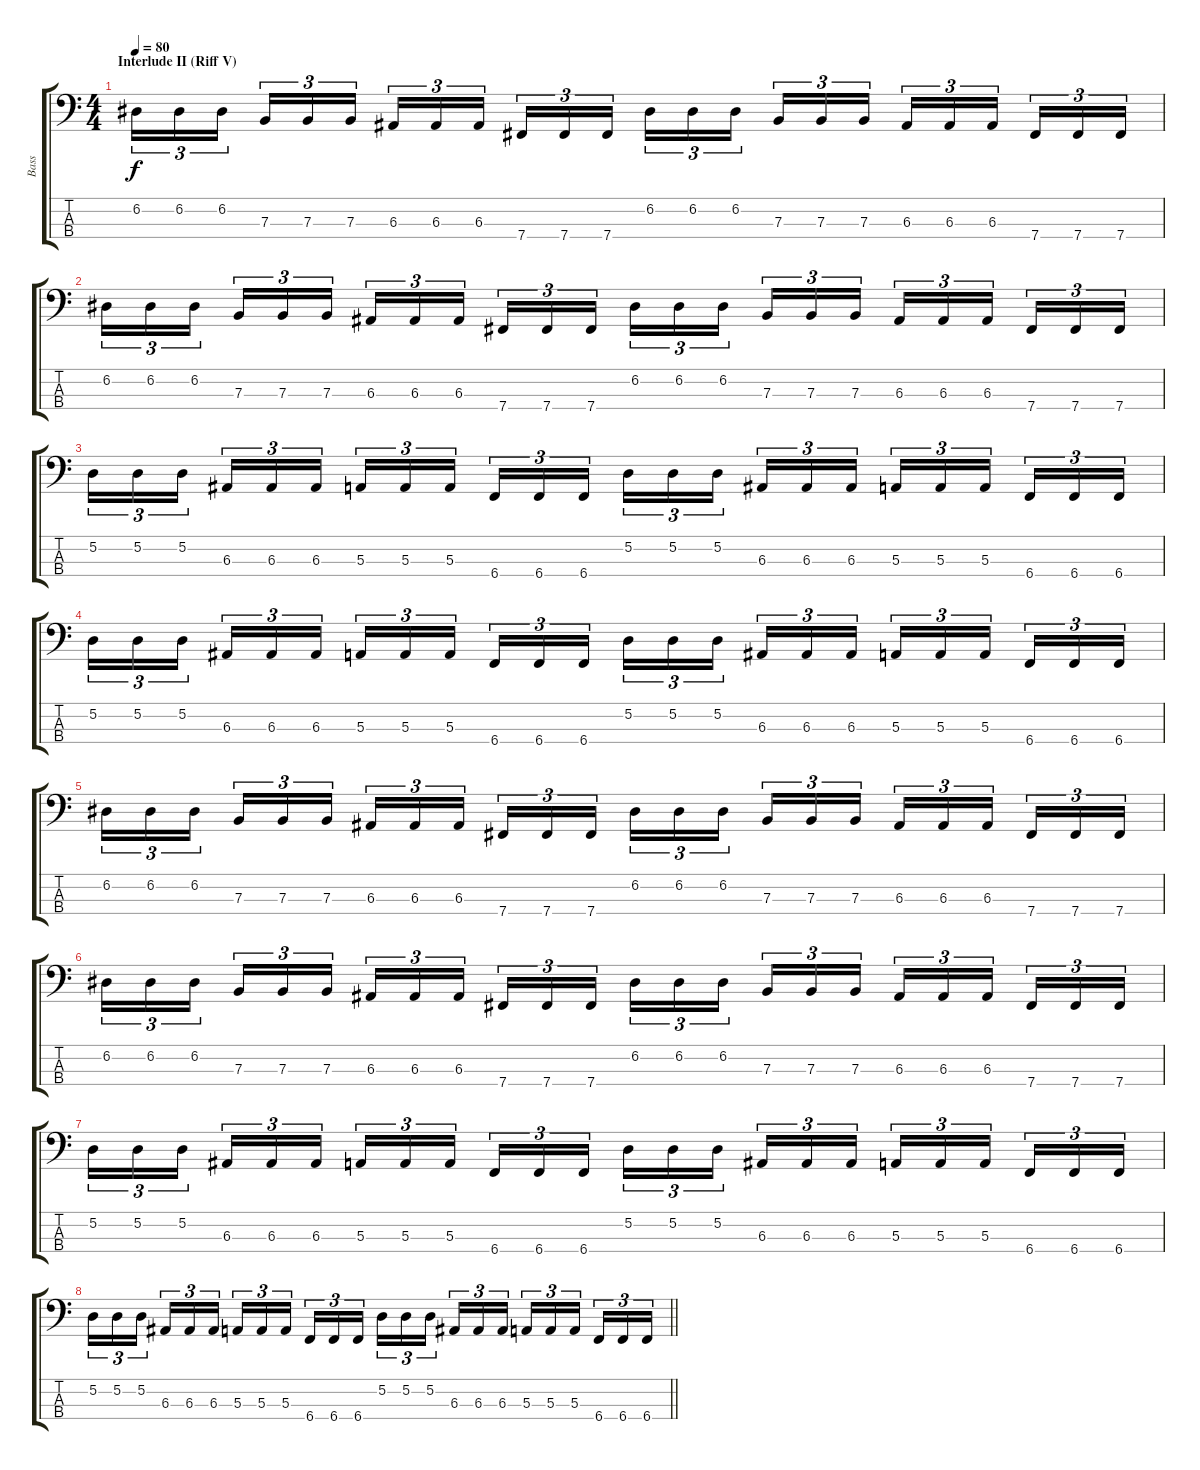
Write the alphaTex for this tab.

\track ("Bass" "Bass") {instrument overdrivenguitar}
\staff {score tabs}
\tuning (D2 A1 E1 B0) {hide}
\ts (4 4)
\section ("" "Interlude II (Riff V)")
\tempo 80
\clef f4
\ks c
6.2.16{tu (3 2) dy f} 6.2.16{tu (3 2)} 6.2.16{tu (3 2) beam splitsecondary} 7.3.16{tu (3 2)} 7.3.16{tu (3 2)} 7.3.16{tu (3 2)} 6.3.16{tu (3 2)} 6.3.16{tu (3 2)} 6.3.16{tu (3 2) beam splitsecondary} 7.4.16{tu (3 2)} 7.4.16{tu (3 2)} 7.4.16{tu (3 2)} 6.2.16{tu (3 2)} 6.2.16{tu (3 2)} 6.2.16{tu (3 2) beam splitsecondary} 7.3.16{tu (3 2)} 7.3.16{tu (3 2)} 7.3.16{tu (3 2)} 6.3.16{tu (3 2)} 6.3.16{tu (3 2)} 6.3.16{tu (3 2) beam splitsecondary} 7.4.16{tu (3 2)} 7.4.16{tu (3 2)} 7.4.16{tu (3 2)} |
6.2.16{tu (3 2)} 6.2.16{tu (3 2)} 6.2.16{tu (3 2) beam splitsecondary} 7.3.16{tu (3 2)} 7.3.16{tu (3 2)} 7.3.16{tu (3 2)} 6.3.16{tu (3 2)} 6.3.16{tu (3 2)} 6.3.16{tu (3 2) beam splitsecondary} 7.4.16{tu (3 2)} 7.4.16{tu (3 2)} 7.4.16{tu (3 2)} 6.2.16{tu (3 2)} 6.2.16{tu (3 2)} 6.2.16{tu (3 2) beam splitsecondary} 7.3.16{tu (3 2)} 7.3.16{tu (3 2)} 7.3.16{tu (3 2)} 6.3.16{tu (3 2)} 6.3.16{tu (3 2)} 6.3.16{tu (3 2) beam splitsecondary} 7.4.16{tu (3 2)} 7.4.16{tu (3 2)} 7.4.16{tu (3 2)} |
5.2.16{tu (3 2)} 5.2.16{tu (3 2)} 5.2.16{tu (3 2) beam splitsecondary} 6.3.16{tu (3 2)} 6.3.16{tu (3 2)} 6.3.16{tu (3 2)} 5.3.16{tu (3 2)} 5.3.16{tu (3 2)} 5.3.16{tu (3 2) beam splitsecondary} 6.4.16{tu (3 2)} 6.4.16{tu (3 2)} 6.4.16{tu (3 2)} 5.2.16{tu (3 2)} 5.2.16{tu (3 2)} 5.2.16{tu (3 2) beam splitsecondary} 6.3.16{tu (3 2)} 6.3.16{tu (3 2)} 6.3.16{tu (3 2)} 5.3.16{tu (3 2)} 5.3.16{tu (3 2)} 5.3.16{tu (3 2) beam splitsecondary} 6.4.16{tu (3 2)} 6.4.16{tu (3 2)} 6.4.16{tu (3 2)} |
5.2.16{tu (3 2)} 5.2.16{tu (3 2)} 5.2.16{tu (3 2) beam splitsecondary} 6.3.16{tu (3 2)} 6.3.16{tu (3 2)} 6.3.16{tu (3 2)} 5.3.16{tu (3 2)} 5.3.16{tu (3 2)} 5.3.16{tu (3 2) beam splitsecondary} 6.4.16{tu (3 2)} 6.4.16{tu (3 2)} 6.4.16{tu (3 2)} 5.2.16{tu (3 2)} 5.2.16{tu (3 2)} 5.2.16{tu (3 2) beam splitsecondary} 6.3.16{tu (3 2)} 6.3.16{tu (3 2)} 6.3.16{tu (3 2)} 5.3.16{tu (3 2)} 5.3.16{tu (3 2)} 5.3.16{tu (3 2) beam splitsecondary} 6.4.16{tu (3 2)} 6.4.16{tu (3 2)} 6.4.16{tu (3 2)} |
6.2.16{tu (3 2)} 6.2.16{tu (3 2)} 6.2.16{tu (3 2) beam splitsecondary} 7.3.16{tu (3 2)} 7.3.16{tu (3 2)} 7.3.16{tu (3 2)} 6.3.16{tu (3 2)} 6.3.16{tu (3 2)} 6.3.16{tu (3 2) beam splitsecondary} 7.4.16{tu (3 2)} 7.4.16{tu (3 2)} 7.4.16{tu (3 2)} 6.2.16{tu (3 2)} 6.2.16{tu (3 2)} 6.2.16{tu (3 2) beam splitsecondary} 7.3.16{tu (3 2)} 7.3.16{tu (3 2)} 7.3.16{tu (3 2)} 6.3.16{tu (3 2)} 6.3.16{tu (3 2)} 6.3.16{tu (3 2) beam splitsecondary} 7.4.16{tu (3 2)} 7.4.16{tu (3 2)} 7.4.16{tu (3 2)} |
6.2.16{tu (3 2)} 6.2.16{tu (3 2)} 6.2.16{tu (3 2) beam splitsecondary} 7.3.16{tu (3 2)} 7.3.16{tu (3 2)} 7.3.16{tu (3 2)} 6.3.16{tu (3 2)} 6.3.16{tu (3 2)} 6.3.16{tu (3 2) beam splitsecondary} 7.4.16{tu (3 2)} 7.4.16{tu (3 2)} 7.4.16{tu (3 2)} 6.2.16{tu (3 2)} 6.2.16{tu (3 2)} 6.2.16{tu (3 2) beam splitsecondary} 7.3.16{tu (3 2)} 7.3.16{tu (3 2)} 7.3.16{tu (3 2)} 6.3.16{tu (3 2)} 6.3.16{tu (3 2)} 6.3.16{tu (3 2) beam splitsecondary} 7.4.16{tu (3 2)} 7.4.16{tu (3 2)} 7.4.16{tu (3 2)} |
5.2.16{tu (3 2)} 5.2.16{tu (3 2)} 5.2.16{tu (3 2) beam splitsecondary} 6.3.16{tu (3 2)} 6.3.16{tu (3 2)} 6.3.16{tu (3 2)} 5.3.16{tu (3 2)} 5.3.16{tu (3 2)} 5.3.16{tu (3 2) beam splitsecondary} 6.4.16{tu (3 2)} 6.4.16{tu (3 2)} 6.4.16{tu (3 2)} 5.2.16{tu (3 2)} 5.2.16{tu (3 2)} 5.2.16{tu (3 2) beam splitsecondary} 6.3.16{tu (3 2)} 6.3.16{tu (3 2)} 6.3.16{tu (3 2)} 5.3.16{tu (3 2)} 5.3.16{tu (3 2)} 5.3.16{tu (3 2) beam splitsecondary} 6.4.16{tu (3 2)} 6.4.16{tu (3 2)} 6.4.16{tu (3 2)} |
\barLineRight lightlight
5.2.16{tu (3 2)} 5.2.16{tu (3 2)} 5.2.16{tu (3 2) beam splitsecondary} 6.3.16{tu (3 2)} 6.3.16{tu (3 2)} 6.3.16{tu (3 2)} 5.3.16{tu (3 2)} 5.3.16{tu (3 2)} 5.3.16{tu (3 2) beam splitsecondary} 6.4.16{tu (3 2)} 6.4.16{tu (3 2)} 6.4.16{tu (3 2)} 5.2.16{tu (3 2)} 5.2.16{tu (3 2)} 5.2.16{tu (3 2) beam splitsecondary} 6.3.16{tu (3 2)} 6.3.16{tu (3 2)} 6.3.16{tu (3 2)} 5.3.16{tu (3 2)} 5.3.16{tu (3 2)} 5.3.16{tu (3 2) beam splitsecondary} 6.4.16{tu (3 2)} 6.4.16{tu (3 2)} 6.4.16{tu (3 2)}
